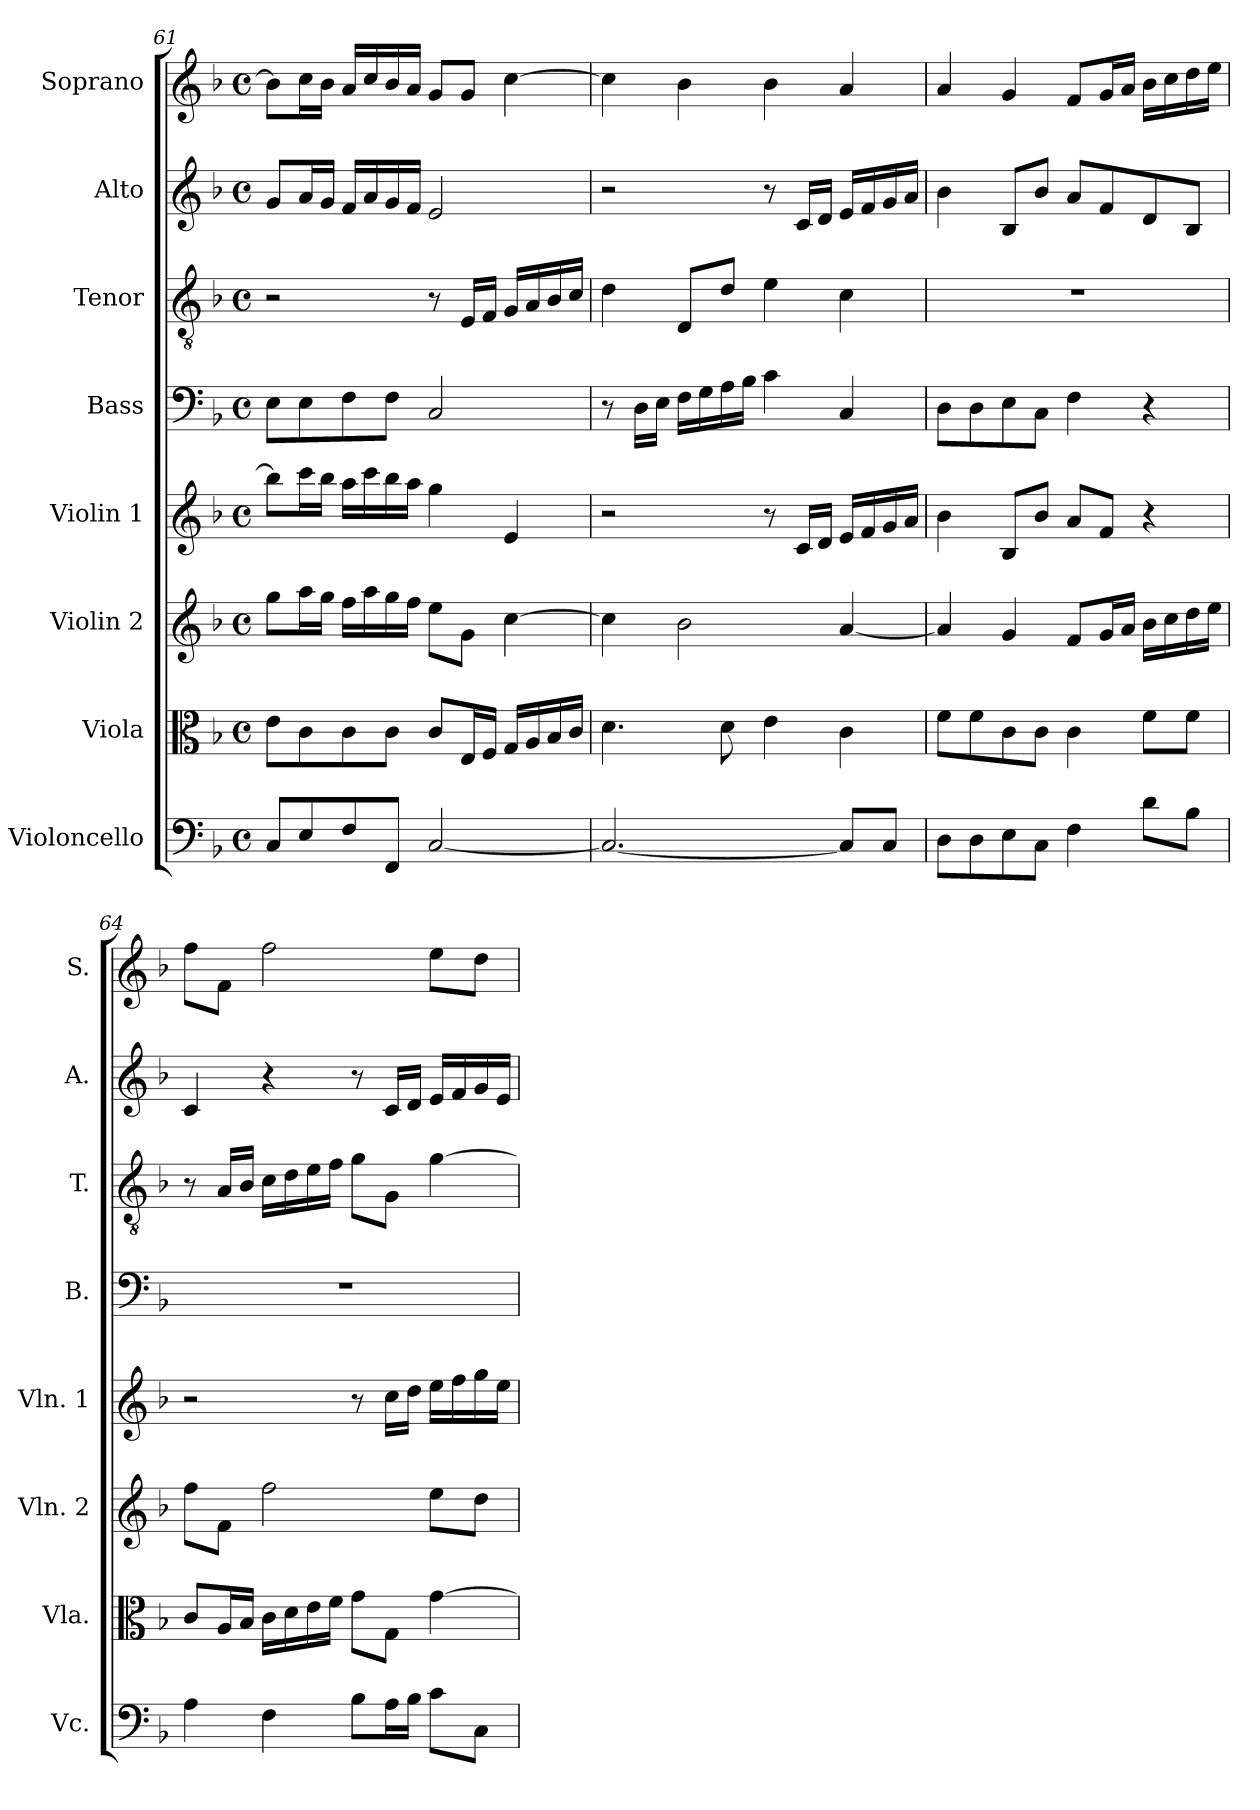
**kern	**kern	**kern	**kern	**kern	**kern	**kern	**kern
*part8	*part7	*part6	*part5	*part4	*part3	*part2	*part1
*staff8	*staff7	*staff6	*staff5	*staff4	*staff3	*staff2	*staff1
*I"Violoncello	*I"Viola	*I"Violin 2	*I"Violin 1	*I"Bass	*I"Tenor	*I"Alto	*I"Soprano
*I'Vc.	*I'Vla.	*I'Vln. 2	*I'Vln. 1	*I'B.	*I'T.	*I'A.	*I'S.
!!LO:PB:g=z
*clefF4	*clefC3	*clefG2	*clefG2	*clefF4	*clefGv2	*clefG2	*clefG2
*	*	*	*	*	*ITrd7c12	*	*
*k[b-]	*k[b-]	*k[b-]	*k[b-]	*k[b-]	*k[b-]	*k[b-]	*k[b-]
*F:	*F:	*F:	*F:	*F:	*F:	*F:	*F:
*M4/4	*M4/4	*M4/4	*M4/4	*M4/4	*M4/4	*M4/4	*M4/4
*met(c)	*met(c)	*met(c)	*met(c)	*met(c)	*met(c)	*met(c)	*met(c)
=61	=61	=61	=61	=61	=61	=61	=61
8Ci/L	8ei\L	8ggi\L	8bb-i\L]	8Ei\L	2r	8gi/L	8b-i\L]
8Ei/	8ci\	16aai\L	16ccci\L	8Ei\	.	16ai/L	16cci\L
.	.	16ggi\JJ	16bb-i\JJ	.	.	16gi/JJ	16b-i\JJ
8Fi/	8ci\	16ffi\LL	16aai\LL	8Fi\	.	16fi/LL	16ai/LL
.	.	16aai\	16ccci\	.	.	16ai/	16cci/
8FFi/J	8ci\J	16ggi\	16bb-i\	8Fi\J	.	16gi/	16b-i/
.	.	16ffi\JJ	16aai\JJ	.	.	16fi/JJ	16ai/JJ
[<2Ci/	8ci/L	8eei\L	4ggi\	2Ci/	8r	2ei/	8gi/L
.	16Ei/L	8gi\J	.	.	16EEi/LL	.	8gi/J
.	16Fi/JJ	.	.	.	16FFi/JJ	.	.
.	16Gi/LL	[>4cci\	4ei/	.	16GGi/LL	.	[>4cci\
.	16Ai/	.	.	.	16AAi/	.	.
.	16B-i/	.	.	.	16BB-i/	.	.
.	16ci/JJ	.	.	.	16Ci/JJ	.	.
=62	=62	=62	=62	=62	=62	=62	=62
2.Ci/_<	4.di\	4cci\]	2r	8r	4Di\	2r	4cci\]
.	.	.	.	16Di\LL	.	.	.
.	.	.	.	16Ei\JJ	.	.	.
.	.	2b-i\	.	16Fi\LL	8DDi/L	.	4b-i\
.	.	.	.	16Gi\	.	.	.
.	8di\	.	.	16Ai\	8Di/J	.	.
.	.	.	.	16B-i\JJ	.	.	.
.	4ei\	.	8r	4ci\	4Ei\	8r	4b-i\
.	.	.	16ci/LL	.	.	16ci/LL	.
.	.	.	16di/JJ	.	.	16di/JJ	.
8Ci/L]	4ci\	[<4ai/	16ei/LL	4Ci/	4Ci\	16ei/LL	4ai/
.	.	.	16fi/	.	.	16fi/	.
8Ci/J	.	.	16gi/	.	.	16gi/	.
.	.	.	16ai/JJ	.	.	16ai/JJ	.
=63	=63	=63	=63	=63	=63	=63	=63
8Di\L	8fi\L	4ai/]	4b-i\	8Di\L	1r	4b-i\	4ai/
8Di\	8fi\	.	.	8Di\	.	.	.
8Ei\	8ci\	4gi/	8B-i/L	8Ei\	.	8B-i/L	4gi/
8Ci\J	8ci\J	.	8b-i/J	8Ci\J	.	8b-i/J	.
4Fi\	4ci\	8fi/L	8ai/L	4Fi\	.	8ai/L	8fi/L
.	.	16gi/L	8fi/J	.	.	8fi/	16gi/L
.	.	16ai/JJ	.	.	.	.	16ai/JJ
8di\L	8fi\L	16b-i\LL	4r	4r	.	8di/	16b-i\LL
.	.	16cci\	.	.	.	.	16cci\
8B-i\J	8fi\J	16ddi\	.	.	.	8B-i/J	16ddi\
.	.	16eei\JJ	.	.	.	.	16eei\JJ
!!LO:PB:g=z
=64	=64	=64	=64	=64	=64	=64	=64
4Ai\	8ci/L	8ffi\L	2r	1r	8r	4ci/	8ffi\L
.	16Ai/L	8fi\J	.	.	16AAi/LL	.	8fi\J
.	16B-i/JJ	.	.	.	16BB-i/JJ	.	.
4Fi\	16ci\LL	2ffi\	.	.	16Ci\LL	4r	2ffi\
.	16di\	.	.	.	16Di\	.	.
.	16ei\	.	.	.	16Ei\	.	.
.	16fi\JJ	.	.	.	16Fi\JJ	.	.
8B-i\L	8gi\L	.	8r	.	8Gi\L	8r	.
16Ai\L	8Gi\J	.	16cci\LL	.	8GGi\J	16ci/LL	.
16B-i\JJ	.	.	16ddi\JJ	.	.	16di/JJ	.
8ci\L	[>4gi\	8eei\L	16eei\LL	.	[>4Gi\	16ei/LL	8eei\L
.	.	.	16ffi\	.	.	16fi/	.
8Ci\J	.	8ddi\J	16ggi\	.	.	16gi/	8ddi\J
.	.	.	16eei\JJ	.	.	16ei/JJ	.
=	=	=	=	=	=	=	=
*-	*-	*-	*-	*-	*-	*-	*-
